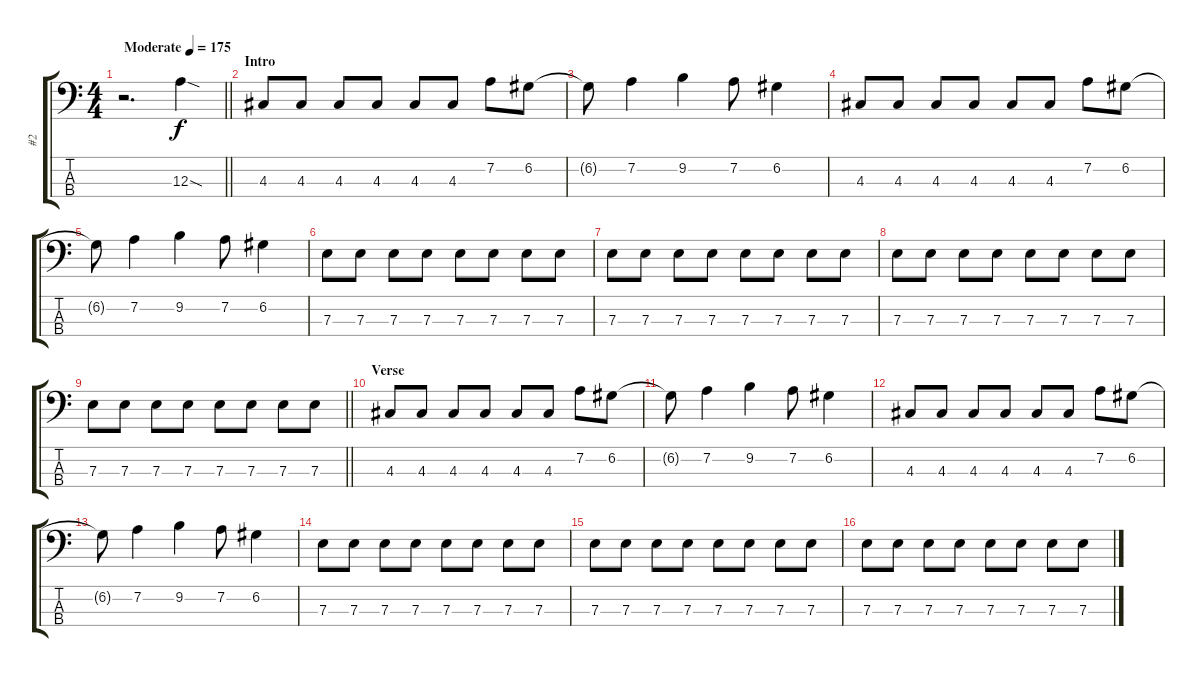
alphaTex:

\track ("#2" "#2") {instrument electricbasspick}
\staff {score tabs}
\tuning (G2 D2 A1 E1) {hide}
\ts (4 4)
\tempo (175 "Moderate")
\clef f4
\barLineRight lightlight
\ks c
r.2{d dy f instrument electricbasspick} 12.3{sod}.4 |
\section ("" "Intro")
4.3.8 4.3.8 4.3.8 4.3.8 4.3.8 4.3.8 7.2.8 6.2.8 |
6.2{t}.8 7.2.4 9.2.4 7.2.8 6.2.4 |
4.3.8 4.3.8 4.3.8 4.3.8 4.3.8 4.3.8 7.2.8 6.2.8 |
6.2{t}.8 7.2.4 9.2.4 7.2.8 6.2.4 |
7.3.8 7.3.8 7.3.8 7.3.8 7.3.8 7.3.8 7.3.8 7.3.8 |
7.3.8 7.3.8 7.3.8 7.3.8 7.3.8 7.3.8 7.3.8 7.3.8 |
7.3.8 7.3.8 7.3.8 7.3.8 7.3.8 7.3.8 7.3.8 7.3.8 |
\barLineRight lightlight
7.3.8 7.3.8 7.3.8 7.3.8 7.3.8 7.3.8 7.3.8 7.3.8 |
\section ("" "Verse")
4.3.8 4.3.8 4.3.8 4.3.8 4.3.8 4.3.8 7.2.8 6.2.8 |
6.2{t}.8 7.2.4 9.2.4 7.2.8 6.2.4 |
4.3.8 4.3.8 4.3.8 4.3.8 4.3.8 4.3.8 7.2.8 6.2.8 |
6.2{t}.8 7.2.4 9.2.4 7.2.8 6.2.4 |
7.3.8 7.3.8 7.3.8 7.3.8 7.3.8 7.3.8 7.3.8 7.3.8 |
7.3.8 7.3.8 7.3.8 7.3.8 7.3.8 7.3.8 7.3.8 7.3.8 |
7.3.8 7.3.8 7.3.8 7.3.8 7.3.8 7.3.8 7.3.8 7.3.8
